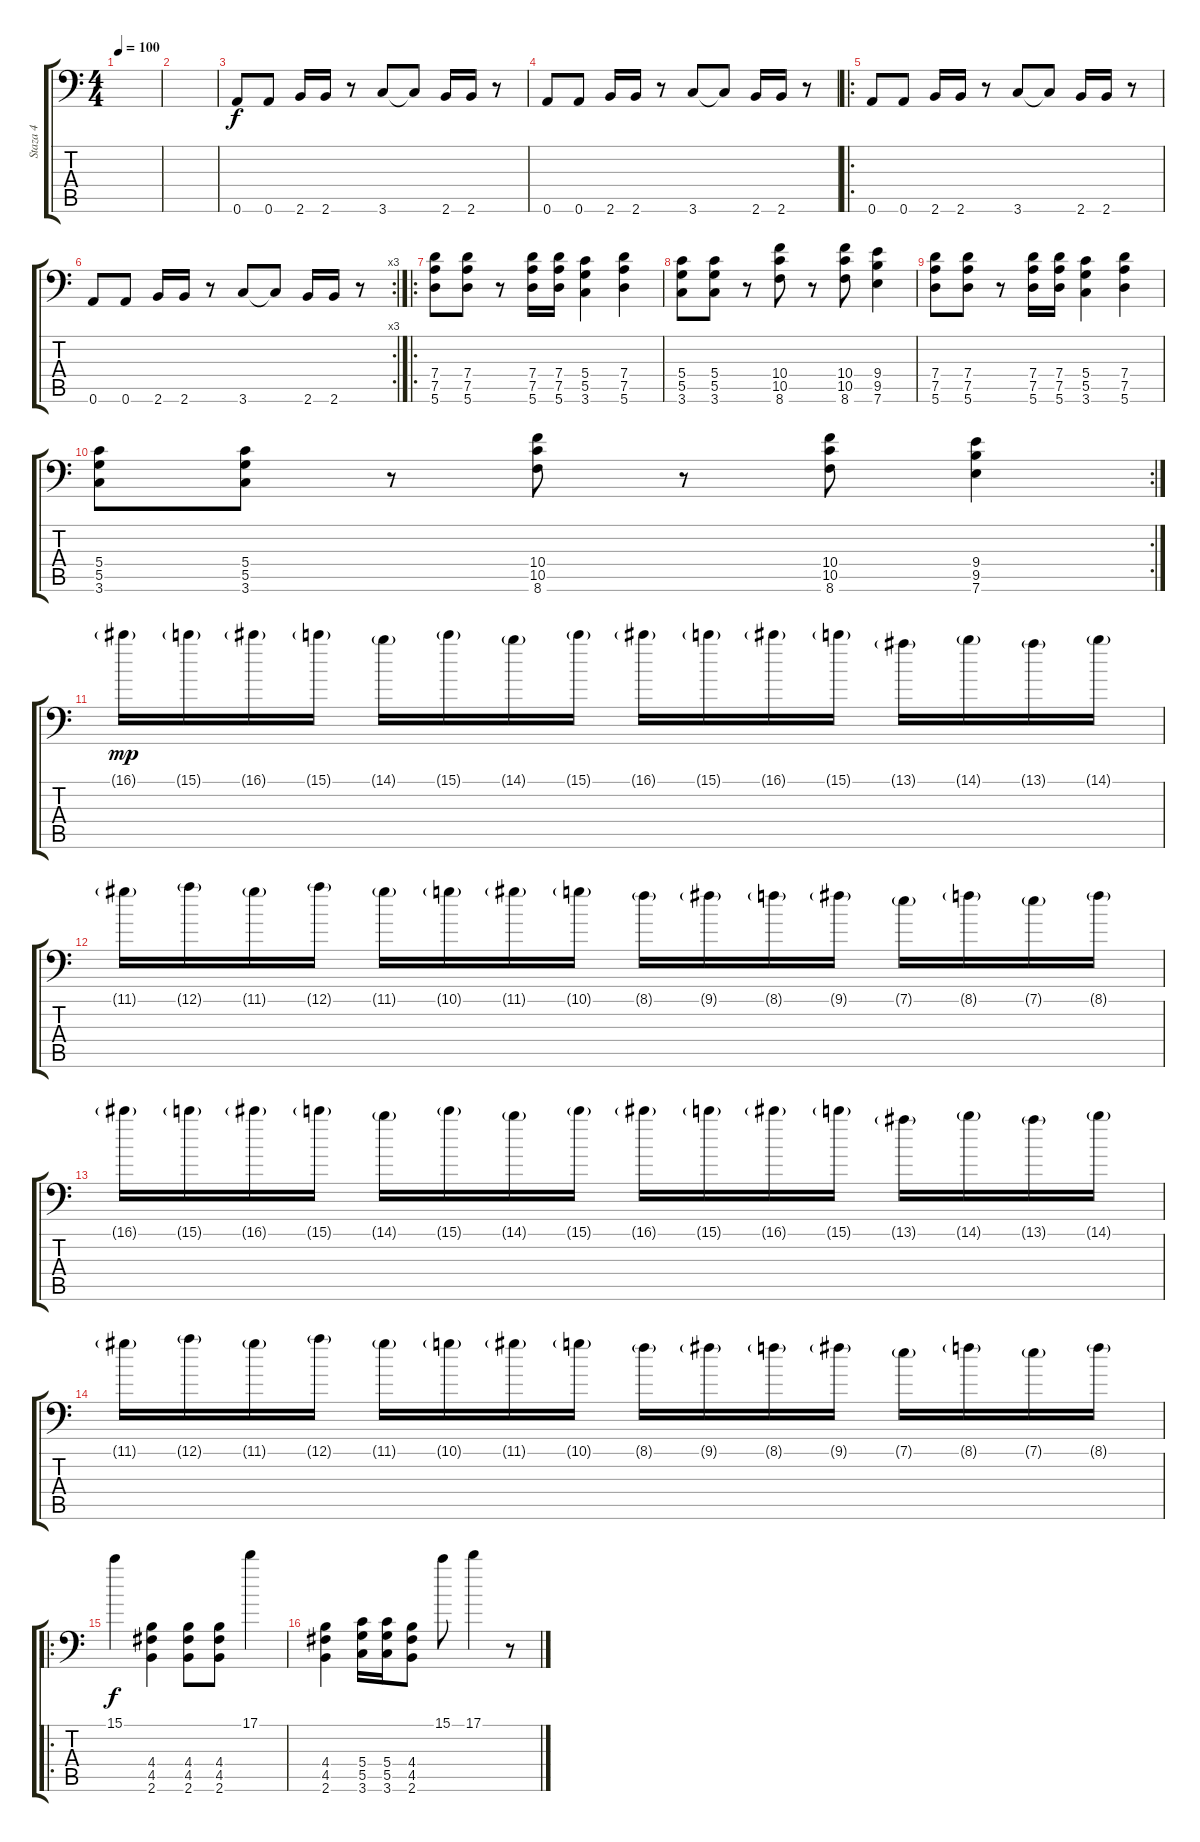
\track ("Staza 4" "Staza 4") {instrument distortionguitar}
\staff {score tabs}
\tuning (A3 E3 C3 G2 D2 A1) {hide}
\ts (4 4)
\tempo 100
\clef f4
\ks c
|
|
0.6.8 0.6.8 2.6.16 2.6.16 r.8 3.6.8 3.6{t}.8 2.6.16 2.6.16 r.8 |
0.6.8 0.6.8 2.6.16 2.6.16 r.8 3.6.8 3.6{t}.8 2.6.16 2.6.16 r.8 |
\ro
0.6.8 0.6.8 2.6.16 2.6.16 r.8 3.6.8 3.6{t}.8 2.6.16 2.6.16 r.8 |
\rc 3
0.6.8 0.6.8 2.6.16 2.6.16 r.8 3.6.8 3.6{t}.8 2.6.16 2.6.16 r.8 |
\ro
(7.4 7.5 5.6).8 (7.4 7.5 5.6).8 r.8 (7.4 7.5 5.6).16 (7.4 7.5 5.6).16 (5.4 5.5 3.6).4 (7.4 7.5 5.6).4 |
(5.4 5.5 3.6).8 (5.4 5.5 3.6).8 r.8 (10.4 10.5 8.6).8 r.8 (10.4 10.5 8.6).8 (9.4 9.5 7.6).4 |
(7.4 7.5 5.6).8 (7.4 7.5 5.6).8 r.8 (7.4 7.5 5.6).16 (7.4 7.5 5.6).16 (5.4 5.5 3.6).4 (7.4 7.5 5.6).4 |
\rc 2
(5.4 5.5 3.6).8 (5.4 5.5 3.6).8 r.8 (10.4 10.5 8.6).8 r.8 (10.4 10.5 8.6).8 (9.4 9.5 7.6).4 |
16.1{g}.16{dy mp} 15.1{g}.16 16.1{g}.16 15.1{g}.16 14.1{g}.16 15.1{g}.16 14.1{g}.16 15.1{g}.16 16.1{g}.16 15.1{g}.16 16.1{g}.16 15.1{g}.16 13.1{g}.16 14.1{g}.16 13.1{g}.16 14.1{g}.16 |
11.1{g}.16 12.1{g}.16 11.1{g}.16 12.1{g}.16 11.1{g}.16 10.1{g}.16 11.1{g}.16 10.1{g}.16 8.1{g}.16 9.1{g}.16 8.1{g}.16 9.1{g}.16 7.1{g}.16 8.1{g}.16 7.1{g}.16 8.1{g}.16 |
16.1{g}.16 15.1{g}.16 16.1{g}.16 15.1{g}.16 14.1{g}.16 15.1{g}.16 14.1{g}.16 15.1{g}.16 16.1{g}.16 15.1{g}.16 16.1{g}.16 15.1{g}.16 13.1{g}.16 14.1{g}.16 13.1{g}.16 14.1{g}.16 |
11.1{g}.16 12.1{g}.16 11.1{g}.16 12.1{g}.16 11.1{g}.16 10.1{g}.16 11.1{g}.16 10.1{g}.16 8.1{g}.16 9.1{g}.16 8.1{g}.16 9.1{g}.16 7.1{g}.16 8.1{g}.16 7.1{g}.16 8.1{g}.16 |
\ro
15.1.4{dy f} (4.4 4.5 2.6).4 (4.4 4.5 2.6).8 (4.4 4.5 2.6).8 17.1.4 |
(4.4 4.5 2.6).4 (5.4 5.5 3.6).16 (5.4 5.5 3.6).16 (4.4 4.5 2.6).8 15.1.8 17.1.4 r.8
